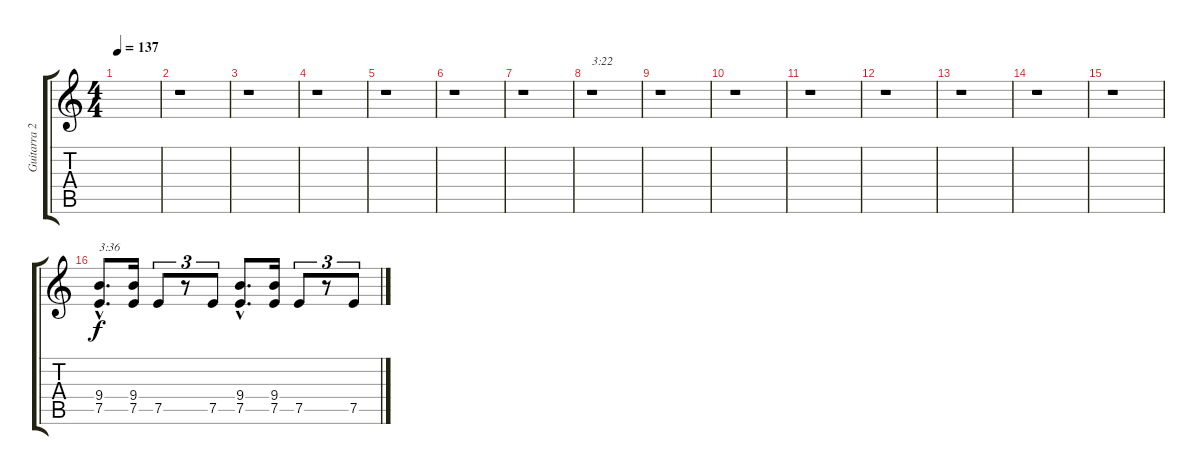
\track ("Guitarra 2" "Guitarra 2") {instrument distortionguitar}
\staff {score tabs}
\tuning (E4 B3 G3 D3 A2 E2) {hide}
\ts (4 4)
\tempo 137
\clef g2
\ks c
|
r.1 |
r.1 |
r.1 |
r.1 |
r.1 |
r.1 |
r.1{txt "3:22"} |
r.1 |
r.1 |
r.1 |
r.1 |
r.1 |
r.1 |
r.1 |
(9.4{hac} 7.5{hac}).8{d txt "3:36" dy f} (9.4 7.5).16 7.5.8{tu (3 2)} r.8{tu (3 2)} 7.5.8{tu (3 2)} (9.4{hac} 7.5{hac}).8{d} (9.4 7.5).16 7.5.8{tu (3 2)} r.8{tu (3 2)} 7.5.8{tu (3 2)}
